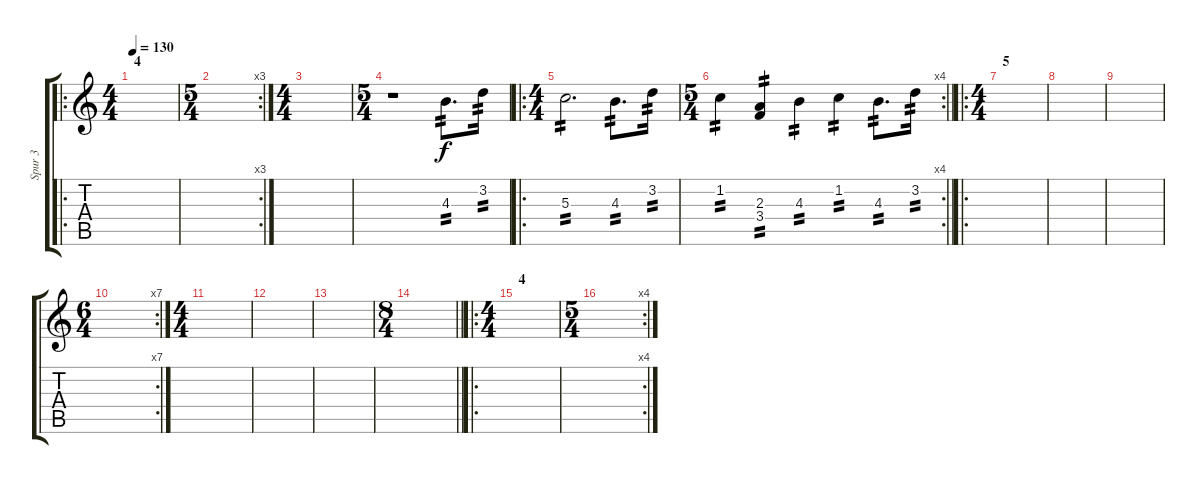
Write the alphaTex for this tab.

\track ("Spur 3" "Spur 3") {instrument distortionguitar}
\staff {score tabs}
\tuning (E4 B3 G3 D3 A2 E2) {hide}
\ro
\ts (4 4)
\section ("" "4")
\tempo 130
\clef g2
\ks c
|
\rc 3
\ts (5 4)
|
\ts (4 4)
|
\ts (5 4)
r.1 4.3.8{d tp 2} 3.2.16{tp 2} |
\ro
\ts (4 4)
5.3.2{d tp 2} 4.3.8{d tp 2} 3.2.16{tp 2} |
\rc 4
\ts (5 4)
\barLineRight lightlight
1.2.4{tp 2} (2.3 3.4).4{tp 2} 4.3.4{tp 2} 1.2.4{tp 2} 4.3.8{d tp 2} 3.2.16{tp 2} |
\ro
\ts (4 4)
\section ("" "5")
|
|
|
\rc 7
\ts (6 4)
|
\ts (4 4)
|
|
|
\ts (8 4)
\barLineRight lightlight
|
\ro
\ts (4 4)
\section ("" "4")
|
\rc 4
\ts (5 4)
